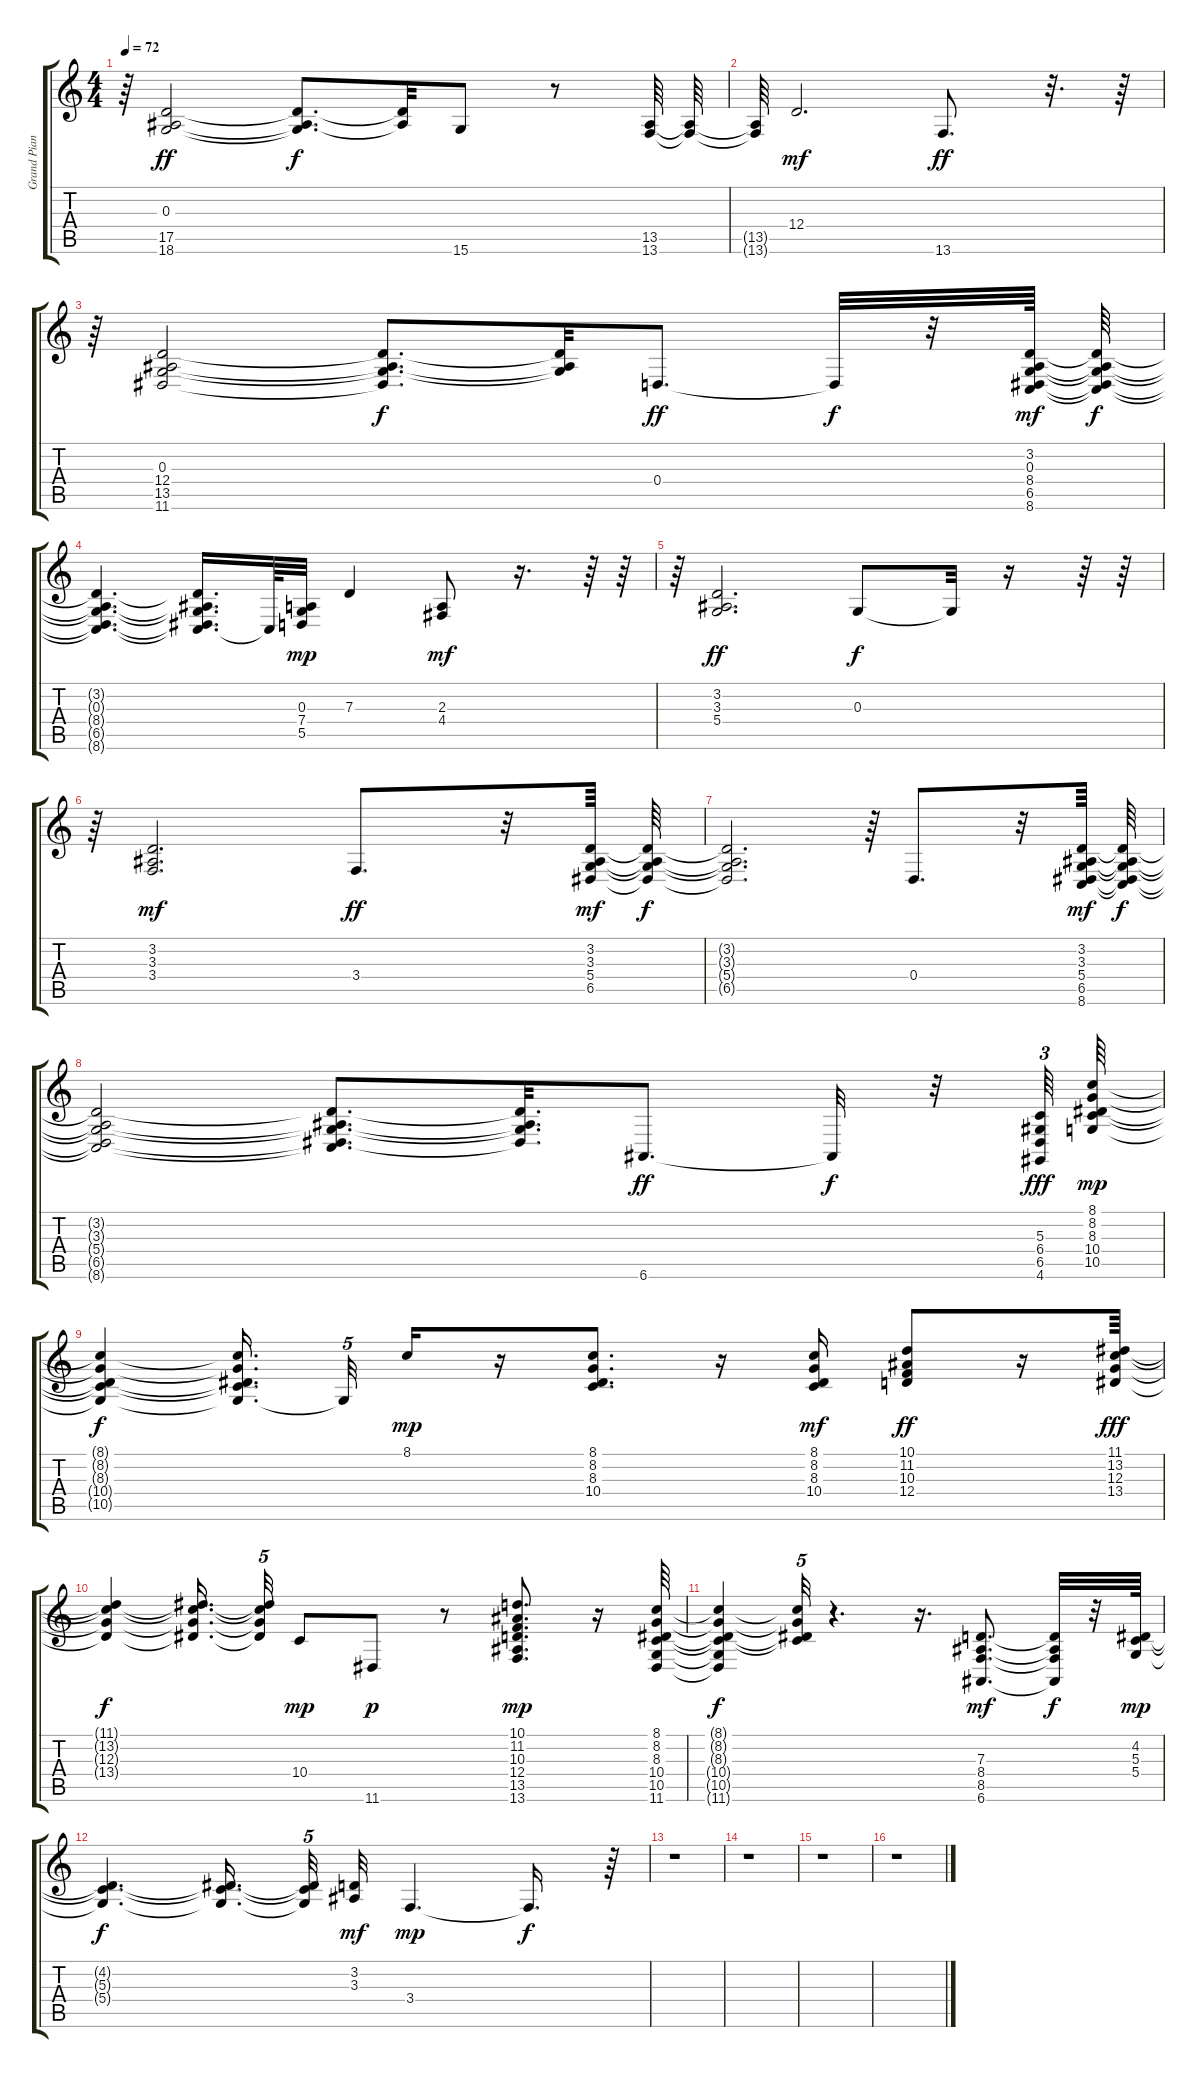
\track ("Grand Piano" "Grand Pian") {instrument acousticgrandpiano}
\staff {score tabs}
\tuning (E4 B3 G3 D3 A2 E2) {hide}
\ts (4 4)
\tempo 72
\clef g2
\ks c
r.64{dy p} (0.3 17.5 18.6).2{dy ff} (0.3{t} 17.5{t} 18.6{t}).8{d dy f} (17.5{t} 18.6{t}).32 15.6.8 r.8 (13.5 13.6).64 (13.5{t} 13.6{t}).64 |
(13.5{t} 13.6{t}).64 12.4.2{d dy mf} 13.6.8{d dy ff} r.32{d} r.64 |
r.64 (0.3 12.4 13.5 11.6).2 (0.3{t} 12.4{t} 13.5{t} 11.6{t}).8{d dy f} (0.3{t} 12.4{t} 13.5{t}).32 0.4.8{d dy ff} 0.4{t}.32{dy f} r.32 (3.2 0.3 8.4 6.5 8.6).64{dy mf} (3.2{t} 0.3{t} 8.4{t} 6.5{t} 8.6{t}).64{dy f} |
(3.2{t} 0.3{t} 8.4{t} 6.5{t} 8.6{t}).4{d} (3.2{t} 0.3{t} 8.4{t} 6.5{t} 8.6{t}).16{d} 8.6{t}.64 (0.3 7.4 5.5).32{dy mp} 7.3.4 (2.3 4.4).8{dy mf} r.16{d} r.64 r.64 |
r.64 (3.2 3.3 5.4).2{d dy ff} 0.3.8{dy f} 0.3{t}.32 r.16 r.64 r.64 |
r.64 (3.2 3.3 3.4).2{d dy mf} 3.4.8{d dy ff} r.32 (3.2 3.3 5.4 6.5).64{dy mf} (3.2{t} 3.3{t} 5.4{t} 6.5{t}).64{dy f} |
(3.2{t} 3.3{t} 5.4{t} 6.5{t}).2{d} r.64 0.4.8{d} r.32 (3.2 3.3 5.4 6.5 8.6).64{dy mf} (3.2{t} 3.3{t} 5.4{t} 6.5{t} 8.6{t}).64{dy f} |
(3.2{t} 3.3{t} 5.4{t} 6.5{t} 8.6{t}).2 (3.2{t} 3.3{t} 5.4{t} 6.5{t} 8.6{t}).8{d} (3.2{t} 3.3{t} 5.4{t} 6.5{t}).32{d} 6.6.8{d dy ff} 6.6{t}.32{dy f} r.32 (5.3 6.4 6.5 4.6).64{tu (3 2) dy fff} (8.1 8.2 8.3 10.4 10.5).64{dy mp} |
(8.1{t} 8.2{t} 8.3{t} 10.4{t} 10.5{t}).4{dy f} (8.1{t} 8.2{t} 8.3{t} 10.4{t} 10.5{t}).16{d beam splitsecondary} 10.5{t}.32{tu (5 4)} 8.1.16{dy mp} r.16 (8.1 8.2 8.3 10.4).8{d} r.16 (8.1 8.2 8.3 10.4).16{dy mf} (10.1 11.2 10.3 12.4).8{dy ff} r.16 (11.1 13.2 12.3 13.4).64{dy fff} |
(11.1{t} 13.2{t} 12.3{t} 13.4{t}).4{dy f} (11.1{t} 13.2{t} 12.3{t} 13.4{t}).16{d beam splitsecondary} (11.1{t} 13.2{t} 12.3{t} 13.4{t}).32{tu (5 4)} 10.4.8{dy mp} 11.6.8{dy p} r.8 (10.1 11.2 10.3 12.4 13.5 13.6).8{d dy mp} r.16 (8.1 8.2 8.3 10.4 10.5 11.6).64 |
(8.1{t} 8.2{t} 8.3{t} 10.4{t} 10.5{t} 11.6{t}).4{dy f} (8.1{t} 8.2{t} 8.3{t} 10.4{t}).32{tu (5 4)} r.4{d} r.16{d} (7.3 8.4 8.5 6.6).8{d dy mf} (7.3{t} 8.4{t} 8.5{t} 6.6{t}).32{dy f} r.32 (4.2 5.3 5.4).64{dy mp} |
(4.2{t} 5.3{t} 5.4{t}).4{d dy f} (4.2{t} 5.3{t} 5.4{t}).16{d beam splitsecondary} (4.2{t} 5.3{t} 5.4{t}).32{tu (5 4)} (3.2 3.3).32{dy mf} 3.4.4{d dy mp} 3.4{t}.16{d dy f} r.64 |
r.1 |
r.1 |
r.1 |
r.1
